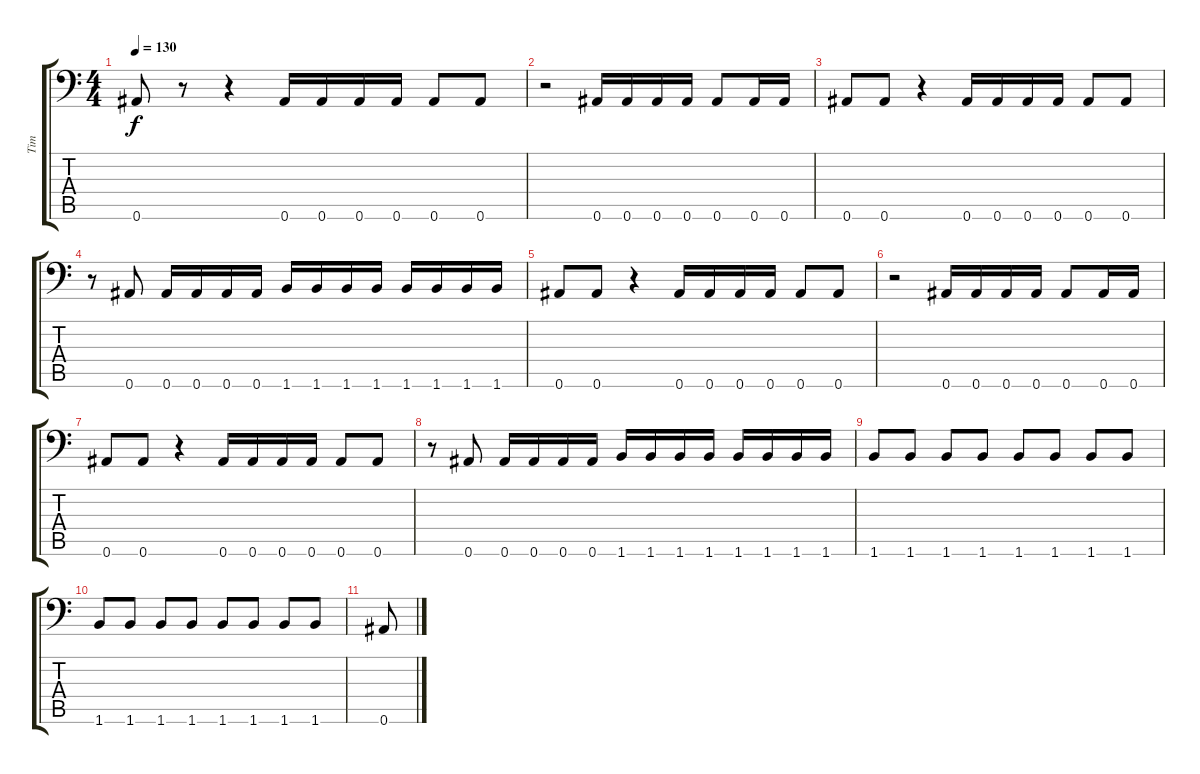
\track ("Tim" "Tim") {instrument electricbasspick}
\staff {score tabs}
\tuning (C4 G3 Eb3 Bb2 F2 Bb1) {hide}
\ts (4 4)
\tempo 130
\clef f4
\ks c
0.6.8{dy f} r.8 r.4 0.6.16 0.6.16 0.6.16 0.6.16 0.6.8 0.6.8 |
r.2 0.6.16 0.6.16 0.6.16 0.6.16 0.6.8 0.6.16 0.6.16 |
0.6.8 0.6.8 r.4 0.6.16 0.6.16 0.6.16 0.6.16 0.6.8 0.6.8 |
r.8 0.6.8 0.6.16 0.6.16 0.6.16 0.6.16 1.6.16 1.6.16 1.6.16 1.6.16 1.6.16 1.6.16 1.6.16 1.6.16 |
0.6.8 0.6.8 r.4 0.6.16 0.6.16 0.6.16 0.6.16 0.6.8 0.6.8 |
r.2 0.6.16 0.6.16 0.6.16 0.6.16 0.6.8 0.6.16 0.6.16 |
0.6.8 0.6.8 r.4 0.6.16 0.6.16 0.6.16 0.6.16 0.6.8 0.6.8 |
r.8 0.6.8 0.6.16 0.6.16 0.6.16 0.6.16 1.6.16 1.6.16 1.6.16 1.6.16 1.6.16 1.6.16 1.6.16 1.6.16 |
1.6.8 1.6.8 1.6.8 1.6.8 1.6.8 1.6.8 1.6.8 1.6.8 |
1.6.8 1.6.8 1.6.8 1.6.8 1.6.8 1.6.8 1.6.8 1.6.8 |
0.6.8
